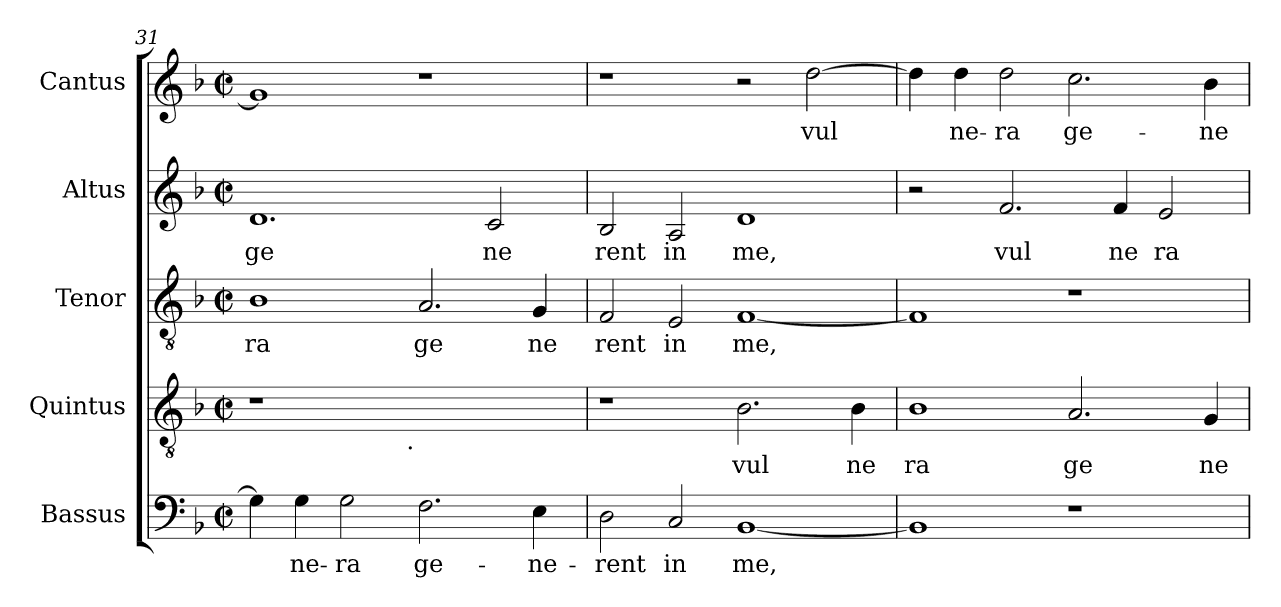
**kern	**text	**kern	**text	**kern	**text	**kern	**text	**kern	**text
*part5	*part5	*part4	*part4	*part3	*part3	*part2	*part2	*part1	*part1
*staff5	*staff5	*staff4	*staff4	*staff3	*staff3	*staff2	*staff2	*staff1	*staff1
*I"Bassus	*	*I"Quintus	*	*I"Tenor	*	*I"Altus	*	*I"Cantus	*
!!LO:PB:g=z
*clefF4	*	*clefGv2	*	*clefGv2	*	*clefG2	*	*clefG2	*
*k[b-]	*	*k[b-]	*	*k[b-]	*	*k[b-]	*	*k[b-]	*
*F:	*	*F:	*	*F:	*	*F:	*	*F:	*
*M2/2	*	*M2/2	*	*M2/2	*	*M2/2	*	*M2/2	*
*met(c|)	*	*met(c|)	*	*met(c|)	*	*met(c|)	*	*met(c|)	*
=31	=31	=31	=31	=31	=31	=31	=31	=31	=31
!	!LO:LY:b:cj	!	!	!	!LO:LY:b:cj	!	!LO:LY:b:cj	!	!LO:LY:b:cj
*	*	*^	*	*	*	*	*	*	*
4G\]	.	1r	2ryy	.	1B-	ra	1.d	ge	1g]	.
!	!LO:LY:b:cj	!	!	!	!	!	!	!	!	!
4G\	ne-	.	.	.	.	.	.	.	.	.
!	!LO:LY:b:cj	!	!	!	!	!	!	!	!	!
2G\	-ra	.	4...ryy	.	.	.	.	.	.	.
!	!	!	!LO:TX:b:t=.	!	!	!	!	!	!	!
.	.	.	1ryy	.	.	.	.	.	.	.
!	!LO:LY:b:cj	!	!	!	!	!LO:LY:b:cj	!	!	!	!
2.F\	ge-	1ryy	.	.	2.A/	ge	.	.	1r	.
!	!	!	!	!	!	!	!	!LO:LY:b:cj	!	!
.	.	.	.	.	.	.	2c/	ne	.	.
!	!LO:LY:b:cj	!	!	!	!	!LO:LY:b:cj	!	!	!	!
4E\	-ne-	.	.	.	4G/	ne	.	.	.	.
.	.	.	32ryy	.	.	.	.	.	.	.
=32	=32	=32	=32	=32	=32	=32	=32	=32	=32	=32
!	!LO:LY:b:cj	!	!	!	!	!LO:LY:b:cj	!	!LO:LY:b:cj	!	!
*	*	*v	*v	*	*	*	*	*	*	*
2D\	-rent	1r	.	2F/	rent	2B-/	rent	1r	.
!	!LO:LY:b:cj	!	!	!	!LO:LY:b:cj	!	!LO:LY:b:cj	!	!
2C/	in	.	.	2E/	in	2A/	in	.	.
!	!LO:LY:b:cj	!	!LO:LY:b:cj	!	!LO:LY:b:cj	!	!LO:LY:b:cj	!	!
[<1BB-	me,	2.B-\	vul	[<1F	me,	1d	me,	2r	.
!	!	!	!	!	!	!	!	!	!LO:LY:b:cj
.	.	.	.	.	.	.	.	[>2dd\	vul-
!	!	!	!LO:LY:b:cj	!	!	!	!	!	!
.	.	4B-\	ne	.	.	.	.	.	.
=33	=33	=33	=33	=33	=33	=33	=33	=33	=33
!	!LO:LY:b:cj	!	!LO:LY:b:cj	!	!LO:LY:b:cj	!	!	!	!LO:LY:b:cj
1BB-]	.	1B-	ra	1F]	.	2r	.	4dd\]	--
!	!	!	!	!	!	!	!	!	!LO:LY:b:cj
.	.	.	.	.	.	.	.	4dd\	-ne-
!	!	!	!	!	!	!	!LO:LY:b:cj	!	!LO:LY:b:cj
.	.	.	.	.	.	2.f/	vul	2dd\	-ra
!	!	!	!LO:LY:b:cj	!	!	!	!	!	!LO:LY:b:cj
1r	.	2.A/	ge	1r	.	.	.	2.cc\	ge-
!	!	!	!	!	!	!	!LO:LY:b:cj	!	!
.	.	.	.	.	.	4f/	ne	.	.
!	!	!	!	!	!	!	!LO:LY:b:cj	!	!
.	.	.	.	.	.	2e/	ra	.	.
!	!	!	!LO:LY:b:cj	!	!	!	!	!	!LO:LY:b:cj
.	.	4G/	ne	.	.	.	.	4b-\	-ne-
=	=	=	=	=	=	=	=	=	=
*-	*-	*-	*-	*-	*-	*-	*-	*-	*-
